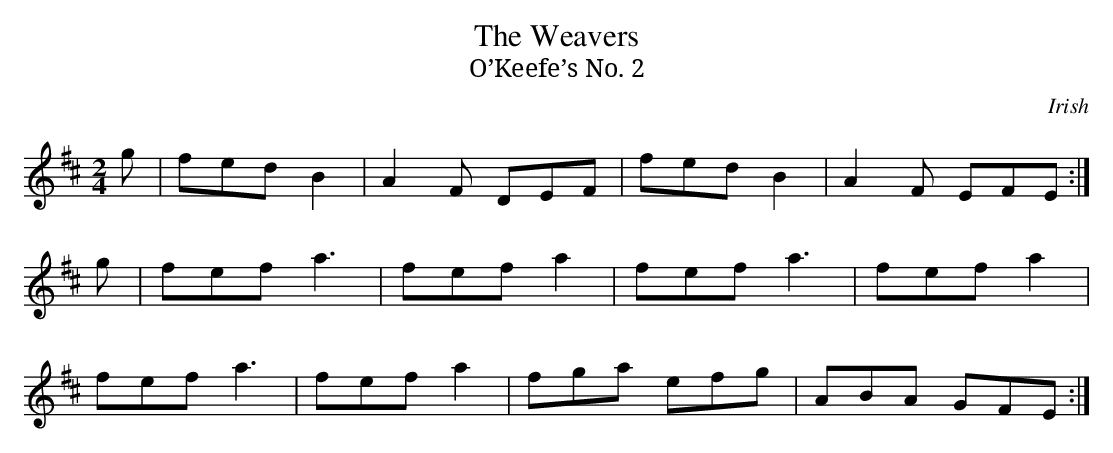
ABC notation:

X:1
T:The Weavers
T:O’Keefe’s No. 2
M:2/4
K:D
g | fed B2 | A2 F DEF | fed B2 | A2 F EFE :|
g | fef a3 | fef a2 | fef a3 | fef a2 |
fef a3 | fef a2 | fga efg | ABA GFE :|
